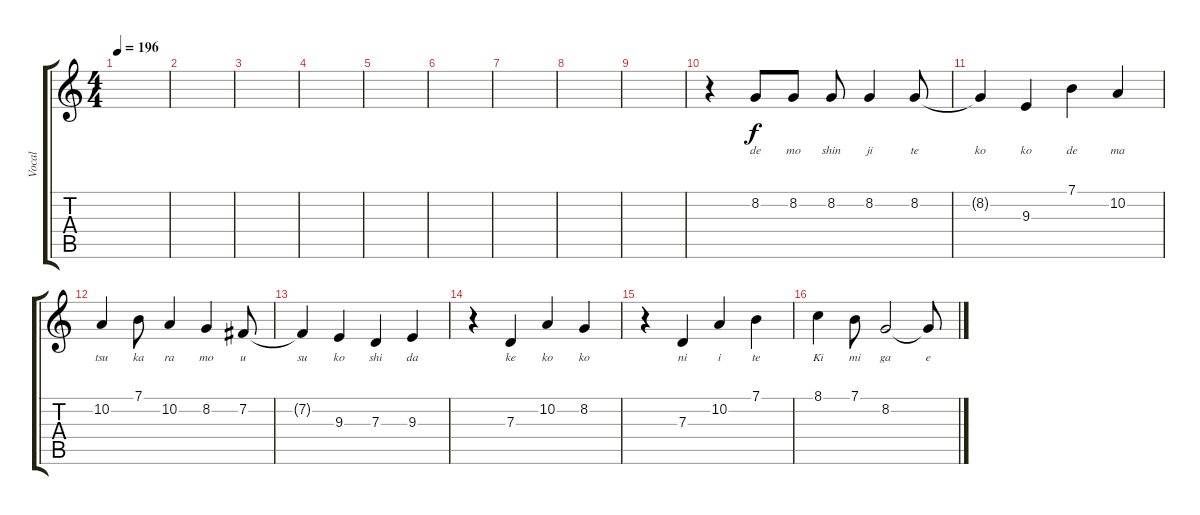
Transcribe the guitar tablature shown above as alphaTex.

\track ("Vocal" "Vocal") {instrument clarinet}
\staff {score tabs}
\tuning (E4 B3 G3 D3 A2 E2) {hide}
\ts (4 4)
\tempo 196
\clef g2
\ks c
|
|
|
|
|
|
|
|
|
r.4 8.2.8{lyrics (0 "de") lyrics (1 "") lyrics (2 "") lyrics (3 "") lyrics (4 "")} 8.2.8{lyrics (0 "mo") lyrics (1 "") lyrics (2 "") lyrics (3 "") lyrics (4 "")} 8.2.8{lyrics (0 "shin") lyrics (1 "") lyrics (2 "") lyrics (3 "") lyrics (4 "")} 8.2.4{lyrics (0 "ji") lyrics (1 "") lyrics (2 "") lyrics (3 "") lyrics (4 "")} 8.2.8{lyrics (0 "te") lyrics (1 "") lyrics (2 "") lyrics (3 "") lyrics (4 "")} |
8.2{t}.4{lyrics (0 "ko") lyrics (1 "") lyrics (2 "") lyrics (3 "") lyrics (4 "")} 9.3.4{lyrics (0 "ko") lyrics (1 "") lyrics (2 "") lyrics (3 "") lyrics (4 "")} 7.1.4{lyrics (0 "de") lyrics (1 "") lyrics (2 "") lyrics (3 "") lyrics (4 "")} 10.2.4{lyrics (0 "ma") lyrics (1 "") lyrics (2 "") lyrics (3 "") lyrics (4 "")} |
10.2.4{lyrics (0 "tsu") lyrics (1 "") lyrics (2 "") lyrics (3 "") lyrics (4 "")} 7.1.8{lyrics (0 "ka") lyrics (1 "") lyrics (2 "") lyrics (3 "") lyrics (4 "")} 10.2.4{lyrics (0 "ra") lyrics (1 "") lyrics (2 "") lyrics (3 "") lyrics (4 "")} 8.2.4{lyrics (0 "mo") lyrics (1 "") lyrics (2 "") lyrics (3 "") lyrics (4 "")} 7.2.8{lyrics (0 "u") lyrics (1 "") lyrics (2 "") lyrics (3 "") lyrics (4 "")} |
7.2{t}.4{lyrics (0 "su") lyrics (1 "") lyrics (2 "") lyrics (3 "") lyrics (4 "")} 9.3.4{lyrics (0 "ko") lyrics (1 "") lyrics (2 "") lyrics (3 "") lyrics (4 "")} 7.3.4{lyrics (0 "shi") lyrics (1 "") lyrics (2 "") lyrics (3 "") lyrics (4 "")} 9.3.4{lyrics (0 "da") lyrics (1 "") lyrics (2 "") lyrics (3 "") lyrics (4 "")} |
r.4 7.3.4{lyrics (0 "ke") lyrics (1 "") lyrics (2 "") lyrics (3 "") lyrics (4 "")} 10.2.4{lyrics (0 "ko") lyrics (1 "") lyrics (2 "") lyrics (3 "") lyrics (4 "")} 8.2.4{lyrics (0 "ko") lyrics (1 "") lyrics (2 "") lyrics (3 "") lyrics (4 "")} |
r.4 7.3.4{lyrics (0 "ni") lyrics (1 "") lyrics (2 "") lyrics (3 "") lyrics (4 "")} 10.2.4{lyrics (0 "i") lyrics (1 "") lyrics (2 "") lyrics (3 "") lyrics (4 "")} 7.1.4{lyrics (0 "te") lyrics (1 "") lyrics (2 "") lyrics (3 "") lyrics (4 "")} |
8.1.4{lyrics (0 "Ki") lyrics (1 "") lyrics (2 "") lyrics (3 "") lyrics (4 "")} 7.1.8{lyrics (0 "mi") lyrics (1 "") lyrics (2 "") lyrics (3 "") lyrics (4 "")} 8.2.2{lyrics (0 "ga") lyrics (1 "") lyrics (2 "") lyrics (3 "") lyrics (4 "")} 8.2{t}.8{lyrics (0 "e") lyrics (1 "") lyrics (2 "") lyrics (3 "") lyrics (4 "")}
